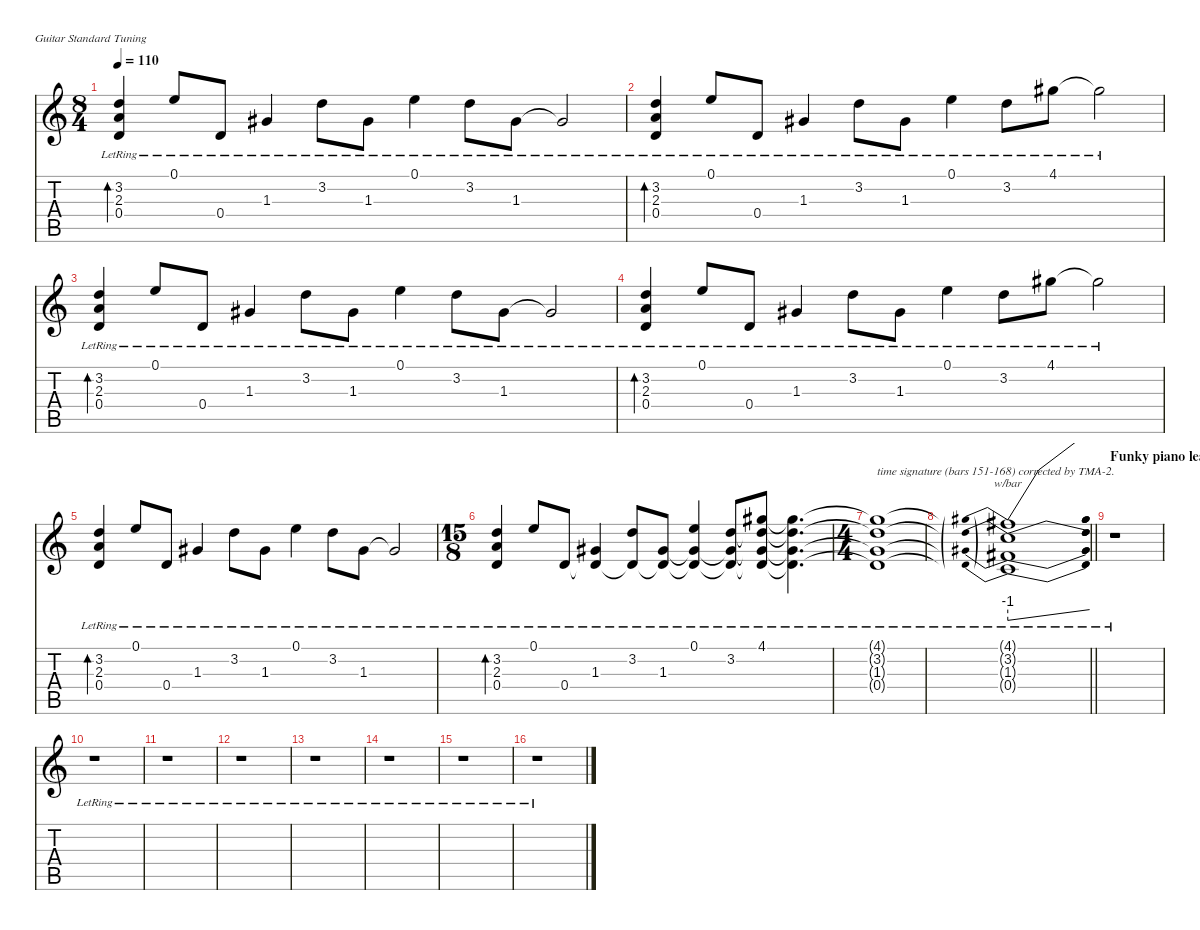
\defaultSystemsLayout 4
\hideDynamics
\bracketExtendMode nobrackets
\singleTrackTrackNamePolicy hidden
\multiTrackTrackNamePolicy hidden
\firstSystemTrackNameMode fullname
\firstSystemTrackNameOrientation horizontal
\otherSystemsTrackNameOrientation horizontal
\track ("Guitar" "dist.guit.") {instrument distortionguitar}
\staff {score tabs}
\tuning (E4 B3 G3 D3 A2 E2)
\ts (8 4)
\tempo 110
\clef g2
\ks c
(3.2{lr} 2.3{lr} 0.4{lr}).4{bd 480 dy f beam Up} 0.1{lr}.8{beam Up} 0.4{lr}.8{beam Up} 1.3{lr acc #}.4{beam Up} 3.2{lr}.8{beam Down} 1.3{lr acc #}.8{beam Down} 0.1{lr}.4{beam Down} 3.2{lr}.8{beam Down} 1.3{lr acc #}.8{beam Down} 1.3{lr t acc #}.2{beam Up} |
(3.2{lr} 2.3{lr} 0.4{lr}).4{bd 480 beam Up} 0.1{lr}.8{beam Up} 0.4{lr}.8{beam Up} 1.3{lr acc #}.4{beam Up} 3.2{lr}.8{beam Down} 1.3{lr acc #}.8{beam Down} 0.1{lr}.4{beam Down} 3.2{lr}.8{beam Down} 4.1{lr acc #}.8{beam Down} 4.1{lr t acc #}.2{beam Down} |
(3.2{lr} 2.3{lr} 0.4{lr}).4{bd 480 beam Up} 0.1{lr}.8{beam Up} 0.4{lr}.8{beam Up} 1.3{lr acc #}.4{beam Up} 3.2{lr}.8{beam Down} 1.3{lr acc #}.8{beam Down} 0.1{lr}.4{beam Down} 3.2{lr}.8{beam Down} 1.3{lr acc #}.8{beam Down} 1.3{lr t acc #}.2{beam Up} |
(3.2{lr} 2.3{lr} 0.4{lr}).4{bd 480 beam Up} 0.1{lr}.8{beam Up} 0.4{lr}.8{beam Up} 1.3{lr acc #}.4{beam Up} 3.2{lr}.8{beam Down} 1.3{lr acc #}.8{beam Down} 0.1{lr}.4{beam Down} 3.2{lr}.8{beam Down} 4.1{lr acc #}.8{beam Down} 4.1{lr t acc #}.2{beam Down} |
(3.2{lr} 2.3{lr} 0.4{lr}).4{bd 480 beam Up} 0.1{lr}.8{beam Up} 0.4{lr}.8{beam Up} 1.3{lr acc #}.4{beam Up} 3.2{lr}.8{beam Down} 1.3{lr acc #}.8{beam Down} 0.1{lr}.4{beam Down} 3.2{lr}.8{beam Down} 1.3{lr acc #}.8{beam Down} 1.3{lr t acc #}.2{beam Up} |
\ts (15 8)
\beaming (8 15)
(3.2{lr} 2.3{lr} 0.4{lr}).4{bd 480 beam Up} 0.1{lr}.8{beam Up} 0.4{lr}.8{beam Up} (1.3{lr acc #} 0.4{lr t}).4{beam Up} (3.2{lr} 0.4{t}).8{beam Up} (1.3{lr acc #} 0.4{t}).8{beam Up} (0.1{lr} 1.3{lr t acc #} 0.4{t}).4{beam Up} (3.2{lr} 1.3{t acc #} 0.4{t}).8{beam Up} (4.1{lr acc #} 3.2{lr t} 1.3{t acc #} 0.4{t}).8{beam Up} (4.1{lr t acc #} 3.2{t} 1.3{t acc #} 0.4{t}).4{d beam Down} |
\ts (4 4)
\beaming (8 2 2 2 2)
(4.1{lr t acc #} 3.2{t} 1.3{t acc #} 0.4{t}).1{txt "time signature (bars 151-168) corrected by TMA-2. " beam Down} |
\barLineRight lightlight
(4.1{lr t acc #} 3.2{t} 1.3{t acc #} 0.4{t}).1{tbe (predivedive default 0 -4 60 0) beam Up} |
\section ("" "Funky piano lead")
r.1{beam Down} |
r.1{beam Down} |
r.1{beam Down} |
r.1{beam Down} |
r.1{beam Down} |
r.1{beam Down} |
r.1{beam Down} |
r.1{beam Down}
